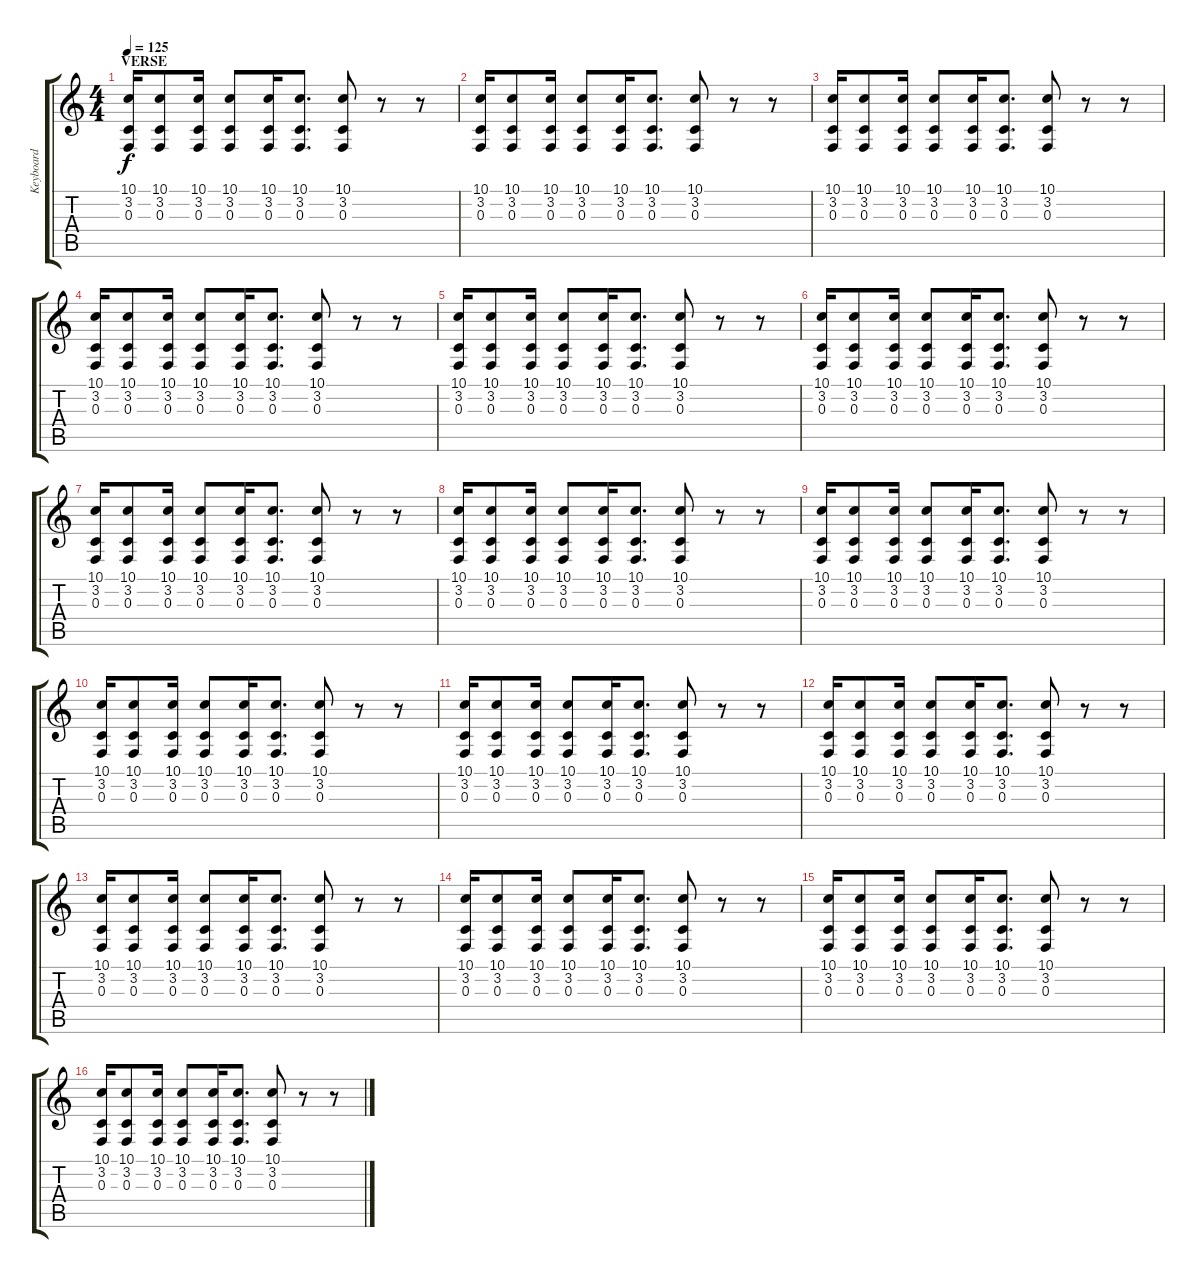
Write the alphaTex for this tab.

\track ("Keyboard" "Keyboard") {instrument timpani}
\staff {score tabs}
\tuning (D4 A3 F3 C3 G2 C2) {hide}
\ts (4 4)
\section ("" "VERSE")
\tempo 125
\clef g2
\ks c
(10.1 3.2 0.3).16{dy f} (10.1 3.2 0.3).8 (10.1 3.2 0.3).16 (10.1 3.2 0.3).8 (10.1 3.2 0.3).16 (10.1 3.2 0.3).8{d} (10.1 3.2 0.3).8 r.8 r.8 |
(10.1 3.2 0.3).16 (10.1 3.2 0.3).8 (10.1 3.2 0.3).16 (10.1 3.2 0.3).8 (10.1 3.2 0.3).16 (10.1 3.2 0.3).8{d} (10.1 3.2 0.3).8 r.8 r.8 |
(10.1 3.2 0.3).16 (10.1 3.2 0.3).8 (10.1 3.2 0.3).16 (10.1 3.2 0.3).8 (10.1 3.2 0.3).16 (10.1 3.2 0.3).8{d} (10.1 3.2 0.3).8 r.8 r.8 |
(10.1 3.2 0.3).16 (10.1 3.2 0.3).8 (10.1 3.2 0.3).16 (10.1 3.2 0.3).8 (10.1 3.2 0.3).16 (10.1 3.2 0.3).8{d} (10.1 3.2 0.3).8 r.8 r.8 |
(10.1 3.2 0.3).16 (10.1 3.2 0.3).8 (10.1 3.2 0.3).16 (10.1 3.2 0.3).8 (10.1 3.2 0.3).16 (10.1 3.2 0.3).8{d} (10.1 3.2 0.3).8 r.8 r.8 |
(10.1 3.2 0.3).16 (10.1 3.2 0.3).8 (10.1 3.2 0.3).16 (10.1 3.2 0.3).8 (10.1 3.2 0.3).16 (10.1 3.2 0.3).8{d} (10.1 3.2 0.3).8 r.8 r.8 |
(10.1 3.2 0.3).16 (10.1 3.2 0.3).8 (10.1 3.2 0.3).16 (10.1 3.2 0.3).8 (10.1 3.2 0.3).16 (10.1 3.2 0.3).8{d} (10.1 3.2 0.3).8 r.8 r.8 |
(10.1 3.2 0.3).16 (10.1 3.2 0.3).8 (10.1 3.2 0.3).16 (10.1 3.2 0.3).8 (10.1 3.2 0.3).16 (10.1 3.2 0.3).8{d} (10.1 3.2 0.3).8 r.8 r.8 |
(10.1 3.2 0.3).16 (10.1 3.2 0.3).8 (10.1 3.2 0.3).16 (10.1 3.2 0.3).8 (10.1 3.2 0.3).16 (10.1 3.2 0.3).8{d} (10.1 3.2 0.3).8 r.8 r.8 |
(10.1 3.2 0.3).16 (10.1 3.2 0.3).8 (10.1 3.2 0.3).16 (10.1 3.2 0.3).8 (10.1 3.2 0.3).16 (10.1 3.2 0.3).8{d} (10.1 3.2 0.3).8 r.8 r.8 |
(10.1 3.2 0.3).16 (10.1 3.2 0.3).8 (10.1 3.2 0.3).16 (10.1 3.2 0.3).8 (10.1 3.2 0.3).16 (10.1 3.2 0.3).8{d} (10.1 3.2 0.3).8 r.8 r.8 |
(10.1 3.2 0.3).16 (10.1 3.2 0.3).8 (10.1 3.2 0.3).16 (10.1 3.2 0.3).8 (10.1 3.2 0.3).16 (10.1 3.2 0.3).8{d} (10.1 3.2 0.3).8 r.8 r.8 |
(10.1 3.2 0.3).16 (10.1 3.2 0.3).8 (10.1 3.2 0.3).16 (10.1 3.2 0.3).8 (10.1 3.2 0.3).16 (10.1 3.2 0.3).8{d} (10.1 3.2 0.3).8 r.8 r.8 |
(10.1 3.2 0.3).16 (10.1 3.2 0.3).8 (10.1 3.2 0.3).16 (10.1 3.2 0.3).8 (10.1 3.2 0.3).16 (10.1 3.2 0.3).8{d} (10.1 3.2 0.3).8 r.8 r.8 |
(10.1 3.2 0.3).16 (10.1 3.2 0.3).8 (10.1 3.2 0.3).16 (10.1 3.2 0.3).8 (10.1 3.2 0.3).16 (10.1 3.2 0.3).8{d} (10.1 3.2 0.3).8 r.8 r.8 |
(10.1 3.2 0.3).16 (10.1 3.2 0.3).8 (10.1 3.2 0.3).16 (10.1 3.2 0.3).8 (10.1 3.2 0.3).16 (10.1 3.2 0.3).8{d} (10.1 3.2 0.3).8 r.8 r.8
